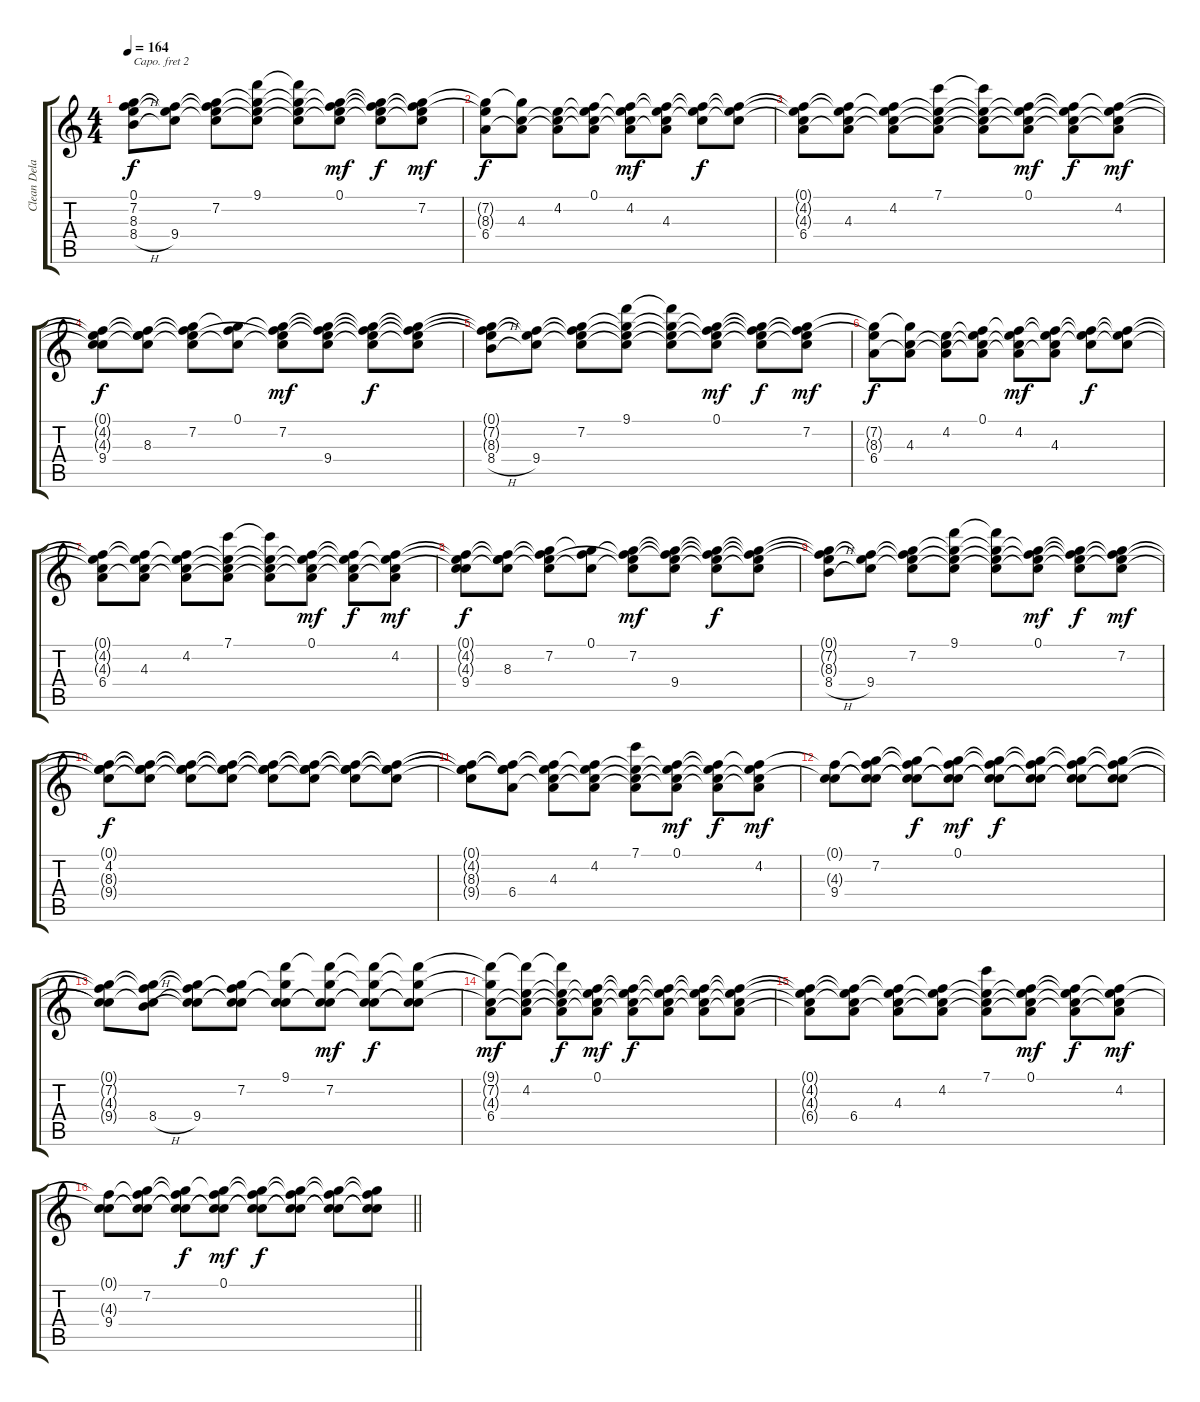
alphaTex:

\track ("Clean Delay 4" "Clean Dela") {instrument electricguitarclean}
\staff {score tabs}
\capo 2
\tuning (Eb4 Bb3 Gb3 Db3 Ab2 Eb2) {hide}
\ts (4 4)
\tempo 164
\clef g2
\ks c
(0.1{t} 7.2{t} 8.3{t} 8.4{h}).8{dy f} (0.1{t} 8.3{t} 9.4).8 (0.1{t} 7.2 8.3{t} 9.4{t}).8 (9.1 7.2{t} 8.3{t} 9.4{t}).8 (9.1{t} 7.2{t} 8.3{t} 9.4{t}).8 (0.1 7.2{t} 8.3{t} 9.4{t}).8{dy mf} (0.1{t} 7.2{t} 8.3{t} 9.4{t}).8{dy f} (0.1{t} 7.2 8.3{t} 9.4{t}).8{dy mf} |
(7.2{t} 8.3{t} 6.4).8{dy f} (7.2{t} 4.3 6.4{t}).8 (4.2 4.3{t} 6.4{t}).8 (0.1 4.2{t} 4.3{t} 6.4{t}).8 (0.1{t} 4.2 4.3{t} 6.4{t}).8{dy mf} (0.1{t} 4.2{t} 4.3 6.4{t}).8 (0.1{t} 4.2{t} 4.3{t}).8{dy f} (0.1{t} 4.2{t} 4.3{t}).8 |
(0.1{t} 4.2{t} 4.3{t} 6.4).8 (0.1{t} 4.2{t} 4.3 6.4{t}).8 (0.1{t} 4.2 4.3{t} 6.4{t}).8 (7.1 4.2{t} 4.3{t} 6.4{t}).8 (7.1{t} 4.2{t} 4.3{t} 6.4{t}).8 (0.1 4.2{t} 4.3{t} 6.4{t}).8{dy mf} (0.1{t} 4.2{t} 4.3{t} 6.4{t}).8{dy f} (0.1{t} 4.2 4.3{t} 6.4{t}).8{dy mf} |
(0.1{t} 4.2{t} 4.3{t} 9.4).8{dy f} (0.1{t} 4.2{t} 8.3 9.4{t}).8 (0.1{t} 7.2 8.3{t} 9.4{t}).8 (0.1 7.2{t} 9.4{t}).8 (0.1{t} 7.2 8.3{t} 9.4{t}).8{dy mf} (0.1{t} 7.2{t} 8.3{t} 9.4).8 (0.1{t} 7.2{t} 8.3{t} 9.4{t}).8{dy f} (0.1{t} 7.2{t} 8.3{t} 9.4{t}).8 |
(0.1{t} 7.2{t} 8.3{t} 8.4{h}).8 (0.1{t} 8.3{t} 9.4).8 (0.1{t} 7.2 8.3{t} 9.4{t}).8 (9.1 7.2{t} 8.3{t} 9.4{t}).8 (9.1{t} 7.2{t} 8.3{t} 9.4{t}).8 (0.1 7.2{t} 8.3{t} 9.4{t}).8{dy mf} (0.1{t} 7.2{t} 8.3{t} 9.4{t}).8{dy f} (0.1{t} 7.2 8.3{t} 9.4{t}).8{dy mf} |
(7.2{t} 8.3{t} 6.4).8{dy f} (7.2{t} 4.3 6.4{t}).8 (4.2 4.3{t} 6.4{t}).8 (0.1 4.2{t} 4.3{t} 6.4{t}).8 (0.1{t} 4.2 4.3{t} 6.4{t}).8{dy mf} (0.1{t} 4.2{t} 4.3 6.4{t}).8 (0.1{t} 4.2{t} 4.3{t}).8{dy f} (0.1{t} 4.2{t} 4.3{t}).8 |
(0.1{t} 4.2{t} 4.3{t} 6.4).8 (0.1{t} 4.2{t} 4.3 6.4{t}).8 (0.1{t} 4.2 4.3{t} 6.4{t}).8 (7.1 4.2{t} 4.3{t} 6.4{t}).8 (7.1{t} 4.2{t} 4.3{t} 6.4{t}).8 (0.1 4.2{t} 4.3{t} 6.4{t}).8{dy mf} (0.1{t} 4.2{t} 4.3{t} 6.4{t}).8{dy f} (0.1{t} 4.2 4.3{t} 6.4{t}).8{dy mf} |
(0.1{t} 4.2{t} 4.3{t} 9.4).8{dy f} (0.1{t} 4.2{t} 8.3 9.4{t}).8 (0.1{t} 7.2 8.3{t} 9.4{t}).8 (0.1 7.2{t} 9.4{t}).8 (0.1{t} 7.2 8.3{t} 9.4{t}).8{dy mf} (0.1{t} 7.2{t} 8.3{t} 9.4).8 (0.1{t} 7.2{t} 8.3{t} 9.4{t}).8{dy f} (0.1{t} 7.2{t} 8.3{t} 9.4{t}).8 |
(0.1{t} 7.2{t} 8.3{t} 8.4{h}).8 (0.1{t} 8.3{t} 9.4).8 (0.1{t} 7.2 8.3{t} 9.4{t}).8 (9.1 7.2{t} 8.3{t} 9.4{t}).8 (9.1{t} 7.2{t} 8.3{t} 9.4{t}).8 (0.1 7.2{t} 8.3{t} 9.4{t}).8{dy mf} (0.1{t} 7.2{t} 8.3{t} 9.4{t}).8{dy f} (0.1{t} 7.2 8.3{t} 9.4{t}).8{dy mf} |
(0.1{t} 4.2 8.3{t} 9.4{t}).8{dy f} (0.1{t} 4.2{t} 8.3{t} 9.4{t}).8 (0.1{t} 4.2{t} 8.3{t} 9.4{t}).8 (0.1{t} 4.2{t} 8.3{t} 9.4{t}).8 (0.1{t} 4.2{t} 8.3{t} 9.4{t}).8 (0.1{t} 4.2{t} 8.3{t} 9.4{t}).8 (0.1{t} 4.2{t} 8.3{t} 9.4{t}).8 (0.1{t} 4.2{t} 8.3{t} 9.4{t}).8 |
(0.1{t} 4.2{t} 8.3{t} 9.4{t}).8 (0.1{t} 4.2{t} 8.3{t} 6.4).8 (0.1{t} 4.2{t} 4.3 6.4{t}).8 (0.1{t} 4.2 4.3{t} 6.4{t}).8 (7.1 4.2{t} 4.3{t} 6.4{t}).8 (0.1 4.2{t} 4.3{t} 6.4{t}).8{dy mf} (0.1{t} 4.2{t} 4.3{t} 6.4{t}).8{dy f} (0.1{t} 4.2 4.3{t} 6.4{t}).8{dy mf} |
(0.1{t} 4.3{t} 9.4).8 (0.1{t} 7.2 4.3{t} 9.4{t}).8 (0.1{t} 7.2{t} 4.3{t} 9.4{t}).8{dy f} (0.1 7.2{t} 4.3{t} 9.4{t}).8{dy mf} (0.1{t} 7.2{t} 4.3{t} 9.4{t}).8{dy f} (0.1{t} 7.2{t} 4.3{t} 9.4{t}).8 (0.1{t} 7.2{t} 4.3{t} 9.4{t}).8 (0.1{t} 7.2{t} 4.3{t} 9.4{t}).8 |
(0.1{t} 7.2{t} 4.3{t} 9.4{t}).8 (0.1{t} 7.2{t} 4.3{t} 8.4{h}).8 (0.1{t} 7.2{t} 4.3{t} 9.4).8 (0.1{t} 7.2 4.3{t} 9.4{t}).8 (9.1 7.2{t} 4.3{t} 9.4{t}).8 (9.1{t} 7.2 4.3{t} 9.4{t}).8{dy mf} (9.1{t} 7.2{t} 4.3{t} 9.4{t}).8{dy f} (9.1{t} 7.2{t} 4.3{t} 9.4{t}).8 |
(9.1{t} 7.2{t} 4.3{t} 6.4).8{dy mf} (9.1{t} 4.2 4.3{t} 6.4{t}).8 (9.1{t} 4.2{t} 4.3{t} 6.4{t}).8{dy f} (0.1 4.2{t} 4.3{t} 6.4{t}).8{dy mf} (0.1{t} 4.2{t} 4.3{t} 6.4{t}).8{dy f} (0.1{t} 4.2{t} 4.3{t} 6.4{t}).8 (0.1{t} 4.2{t} 4.3{t} 6.4{t}).8 (0.1{t} 4.2{t} 4.3{t} 6.4{t}).8 |
(0.1{t} 4.2{t} 4.3{t} 6.4{t}).8 (0.1{t} 4.2{t} 4.3{t} 6.4).8 (0.1{t} 4.2{t} 4.3 6.4{t}).8 (0.1{t} 4.2 4.3{t} 6.4{t}).8 (7.1 4.2{t} 4.3{t} 6.4{t}).8 (0.1 4.2{t} 4.3{t} 6.4{t}).8{dy mf} (0.1{t} 4.2{t} 4.3{t} 6.4{t}).8{dy f} (0.1{t} 4.2 4.3{t} 6.4{t}).8{dy mf} |
\barLineRight lightlight
(0.1{t} 4.3{t} 9.4).8 (0.1{t} 7.2 4.3{t} 9.4{t}).8 (0.1{t} 7.2{t} 4.3{t} 9.4{t}).8{dy f} (0.1 7.2{t} 4.3{t} 9.4{t}).8{dy mf} (0.1{t} 7.2{t} 4.3{t} 9.4{t}).8{dy f} (0.1{t} 7.2{t} 4.3{t} 9.4{t}).8 (0.1{t} 7.2{t} 4.3{t} 9.4{t}).8 (0.1{t} 7.2{t} 4.3{t} 9.4{t}).8
